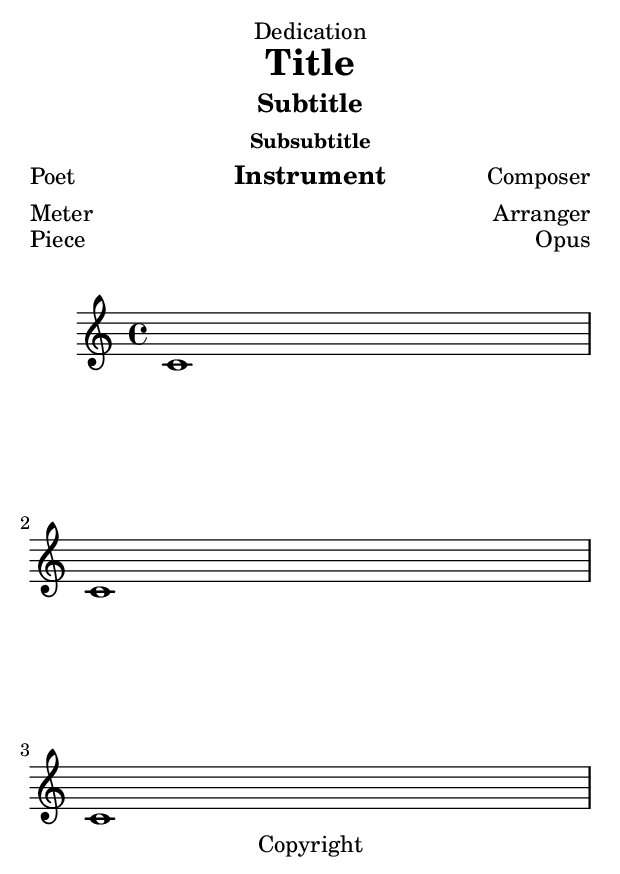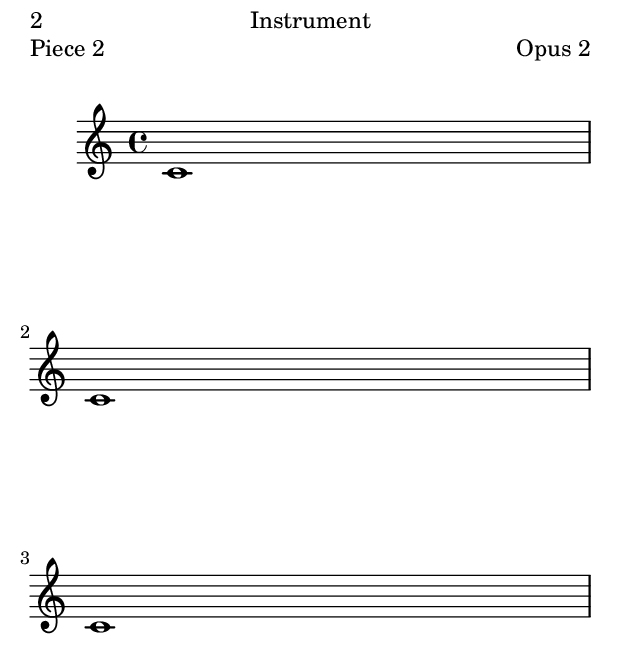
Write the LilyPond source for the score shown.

%% Generated by lilypond-book
%% Options: [exampleindent=10.16\mm,indent=0\mm,line-width=160\mm,paper-height=845.047\pt,paper-width=597.508\pt,papersize='(cons (* 597.508 pt) (* 845.047 pt))]
\include "lilypond-book-preamble.ly"


% ****************************************************************
% Start cut-&-pastable-section
% ****************************************************************

#(ly:set-option 'eps-box-padding 3.000000)



\paper {
  #(set-paper-size '(cons (* 597.508 pt) (* 845.047 pt)))
  indent = 0\mm
  line-width = 160\mm
  % offset the left padding, also add 1mm as lilypond creates cropped
  % images with a little space on the right
  line-width = #(- line-width (* mm  3.000000) (* mm 1))
}

\layout {
  
}




% ****************************************************************
% ly snippet:
% ****************************************************************
\sourcefilename "/lilypond-2.25.16/input/regression/titling.ly"
\sourcefileline 0
\version "2.23.4"

\header {
  texidoc = "Demonstrate all titling variables used by default."
}

\paper {
  #(set-paper-size "a6")
}

\header {
  dedication = "Dedication"
  title = "Title"
  subtitle = "Subtitle"
  subsubtitle = "Subsubtitle"
  poet = "Poet"
  instrument = "Instrument"
  composer = "Composer"
  meter = "Meter"
  arranger = "Arranger"
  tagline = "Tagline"
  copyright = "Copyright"
}

\book {
  \bookpart {
    \score {
      \header {
        piece = "Piece"
        opus = "Opus"
      }
      \repeat unfold 3 { c'1 \break }
    }
    \pageBreak
    \score {
      \header {
        piece = "Piece 2"
        opus = "Opus 2"
        breakbefore = ##t
      }
      \repeat unfold 3 { c'1 \break }
    }
  }
  \bookpart {
    \paper {
      print-all-headers = ##t
    }
    \score {
      \header {
        title = "Overridden title"
        piece = "Piece again"
        opus = "Opus"
      }
      { c'1 }
    }
    \score {
      \header {
        piece = "Piece 2 again"
        opus = "Opus 2"
      }
      { c'1 }
    }
  }
}



% ****************************************************************
% end ly snippet
% ****************************************************************
